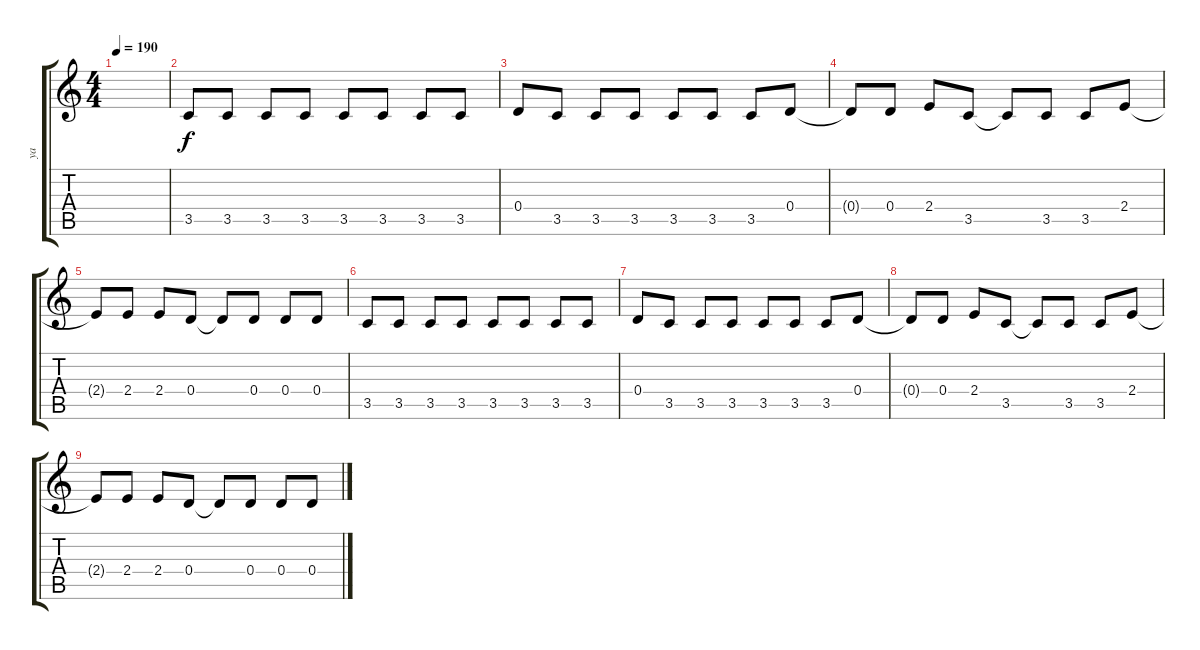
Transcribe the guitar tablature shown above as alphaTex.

\track ("ya" "ya") {instrument overdrivenguitar}
\staff {score tabs}
\tuning (E4 B3 G3 D3 A2 E2) {hide}
\ts (4 4)
\tempo 190
\clef g2
\ks c
|
3.5.8 3.5.8 3.5.8 3.5.8 3.5.8 3.5.8 3.5.8 3.5.8 |
0.4.8 3.5.8 3.5.8 3.5.8 3.5.8 3.5.8 3.5.8 0.4.8 |
0.4{t}.8 0.4.8 2.4.8 3.5.8 3.5{t}.8 3.5.8 3.5.8 2.4.8 |
2.4{t}.8 2.4.8 2.4.8 0.4.8 0.4{t}.8 0.4.8 0.4.8 0.4.8 |
3.5.8 3.5.8 3.5.8 3.5.8 3.5.8 3.5.8 3.5.8 3.5.8 |
0.4.8 3.5.8 3.5.8 3.5.8 3.5.8 3.5.8 3.5.8 0.4.8 |
0.4{t}.8 0.4.8 2.4.8 3.5.8 3.5{t}.8 3.5.8 3.5.8 2.4.8 |
2.4{t}.8 2.4.8 2.4.8 0.4.8 0.4{t}.8 0.4.8 0.4.8 0.4.8
